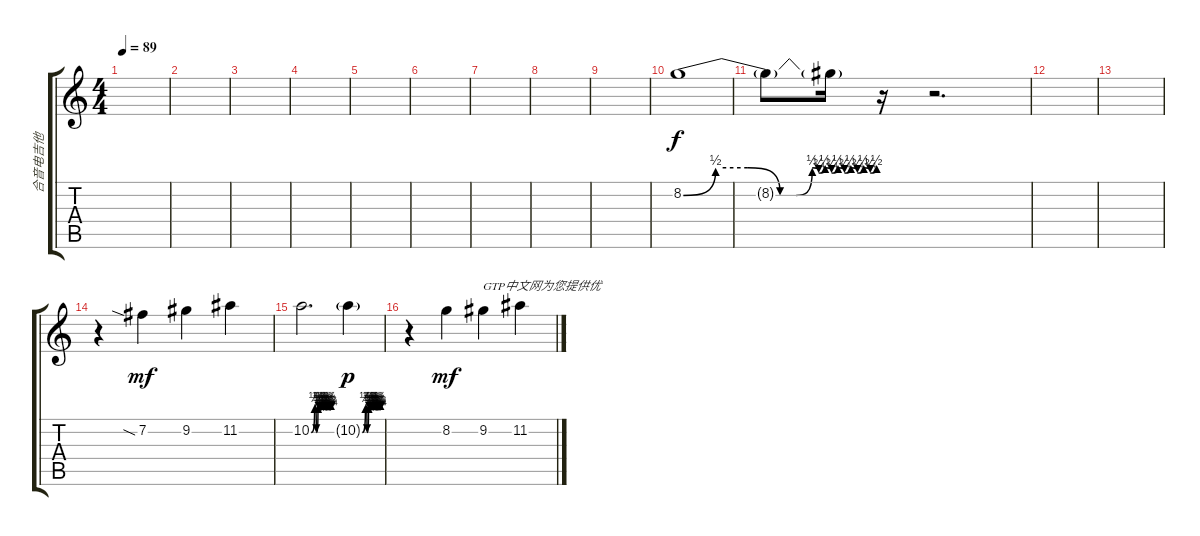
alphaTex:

\track ("合音电吉他" "合音电吉他") {instrument distortionguitar}
\staff {score tabs}
\tuning (E4 B3 G3 D3 A2 E2) {hide}
\ts (4 4)
\tempo 89
\clef g2
\ks c
|
|
|
|
|
|
|
|
|
8.2{be (custom 0 0 10 2 20 2 30 0 35 0 40 2 42 1 44 2 46 1 48 2 50 1 52 2 54 1 56 2 58 1 60 2)}.1 |
8.2{t}.8{dy f} 8.2{t}.16 r.16 r.2{d} |
|
|
r.4 7.2{sia}.4{dy mf} 9.2.4 11.2.4 |
10.2{be (custom 0 0 10 2 15 0 20 2 22 1 24 2 26 1 28 2 30 1 32 2 35 1 37 2 40 1 42 2 44 1 46 2 48 1 50 2 52 1 54 2 56 1 58 2 60 1)}.2{d} 10.2{be (custom 0 0 10 2 15 0 20 2 22 1 24 2 26 1 28 2 30 1 32 2 35 1 37 2 40 1 42 2 44 1 46 2 48 1 50 2 52 1 54 2 56 1 58 2 60 1) g}.4{dy p} |
r.4 8.2.4{dy mf} 9.2.4{txt "GTP中文网为您提供优"} 11.2.4
